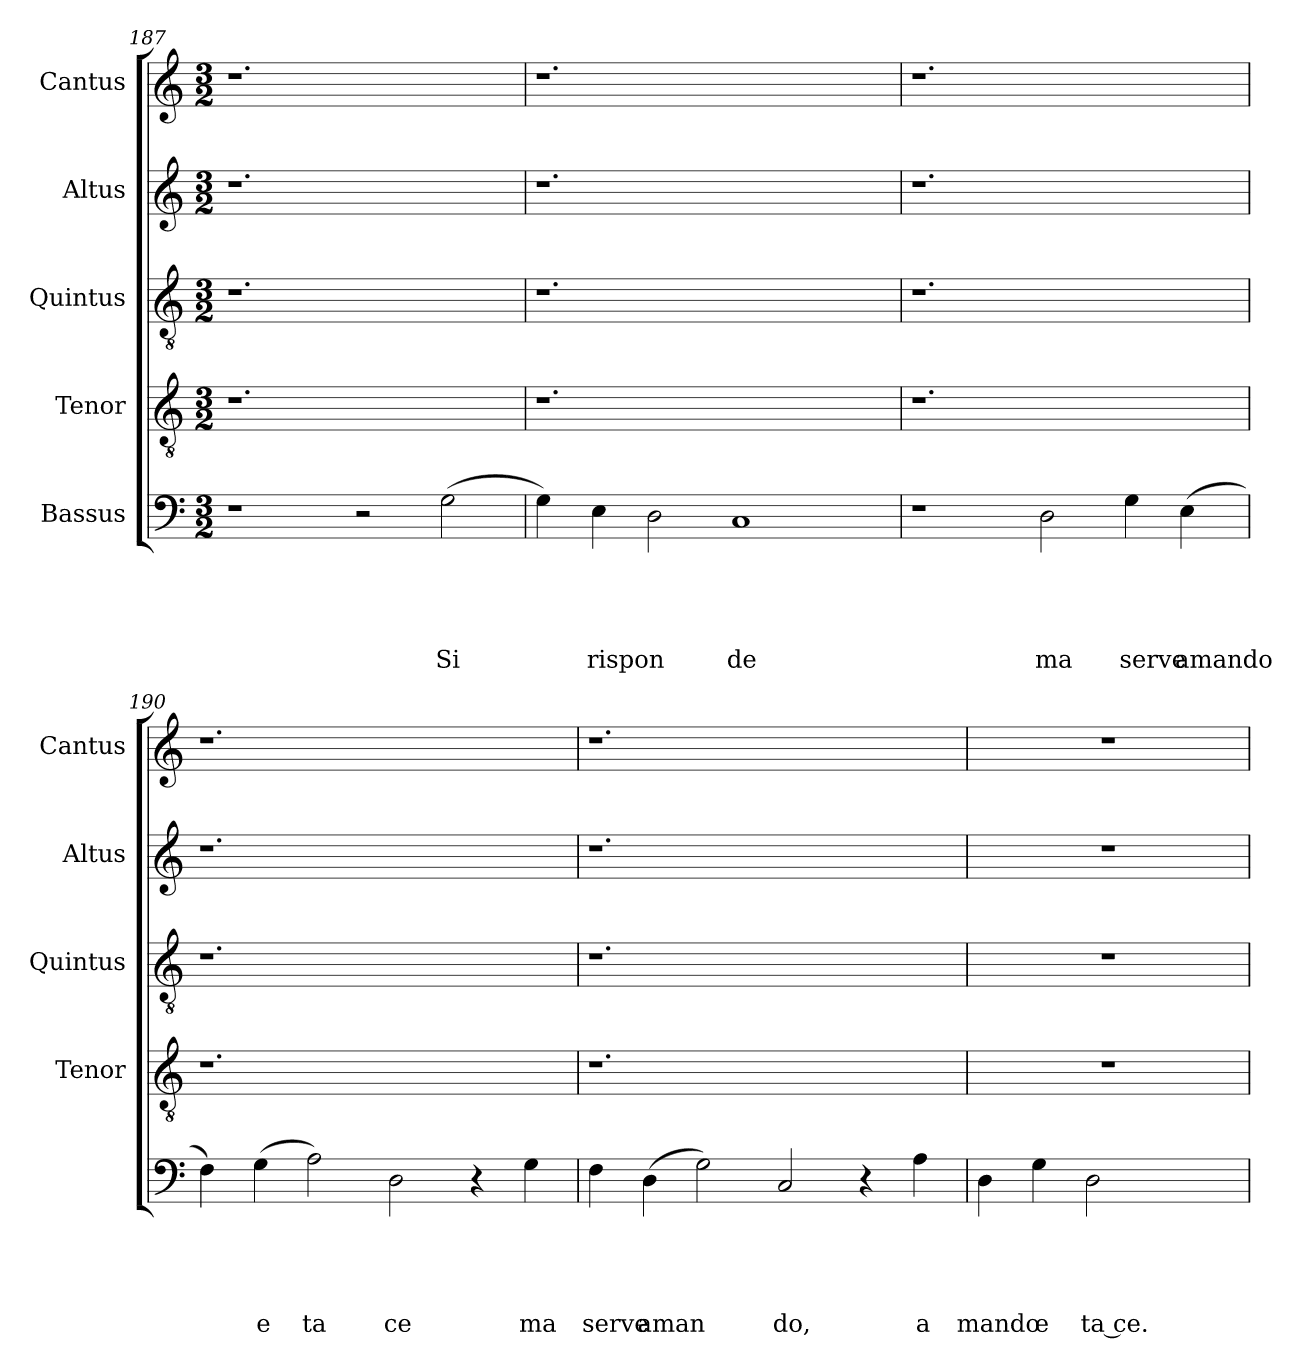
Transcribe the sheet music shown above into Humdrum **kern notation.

**kern	**text	**text	**text	**text	**text	**kern	**kern	**kern	**kern
*part5	*part5	*part5	*part5	*part5	*part5	*part4	*part3	*part2	*part1
*staff5	*staff5	*staff5	*staff5	*staff5	*staff5	*staff4	*staff3	*staff2	*staff1
*I"Bassus	*	*	*	*	*	*I"Tenor	*I"Quintus	*I"Altus	*I"Cantus
*	*	*	*	*	*	*I'Tenor	*I'Quintus	*I'Altus	*I'Cantus
*clefF4	*	*	*	*	*	*clefGv2	*clefGv2	*clefG2	*clefG2
*k[]	*	*	*	*	*	*k[]	*k[]	*k[]	*k[]
*C:	*	*	*	*	*	*C:	*C:	*C:	*C:
*M3/2	*	*	*	*	*	*M3/2	*M3/2	*M3/2	*M3/2
=187	=187	=187	=187	=187	=187	=187	=187	=187	=187
1r	.	.	.	.	.	1.r	1.r	1.r	1.r
2r	.	.	.	.	.	.	.	.	.
!	!	!	!	!	!LO:LY:b	!	!	!	!
(>2G\	.	.	.	.	Si	2ryy	2ryy	2ryy	2ryy
!!LO:LB:g=z
=188	=188	=188	=188	=188	=188	=188	=188	=188	=188
4G\)	.	.	.	.	.	1.r	1.r	1.r	1.r
!	!	!	!	!	!LO:LY:b	!	!	!	!
4E\	.	.	.	.	rispon	.	.	.	.
2D\	.	.	.	.	.	.	.	.	.
!	!	!	!	!	!LO:LY:b	!	!	!	!
1C	.	.	.	.	de	.	.	.	.
.	.	.	.	.	.	2ryy	2ryy	2ryy	2ryy
=189	=189	=189	=189	=189	=189	=189	=189	=189	=189
1r	.	.	.	.	.	1.r	1.r	1.r	1.r
!	!	!	!	!	!LO:LY:b	!	!	!	!
2D\	.	.	.	.	ma	.	.	.	.
!	!	!	!	!	!LO:LY:b	!	!	!	!
4G\	.	.	.	.	serve	2ryy	2ryy	2ryy	2ryy
!	!	!	!	!	!LO:LY:b	!	!	!	!
(<4E\	.	.	.	.	amando	.	.	.	.
=190	=190	=190	=190	=190	=190	=190	=190	=190	=190
4F\)	.	.	.	.	.	1.r	1.r	1.r	1.r
!	!	!	!	!	!LO:LY:b	!	!	!	!
(<4G\	.	.	.	.	e	.	.	.	.
!	!	!	!	!	!LO:LY:b	!	!	!	!
2A\)	.	.	.	.	ta	.	.	.	.
!	!	!	!	!	!LO:LY:b	!	!	!	!
2D\	.	.	.	.	ce	.	.	.	.
4r	.	.	.	.	.	2ryy	2ryy	2ryy	2ryy
!	!	!	!	!	!LO:LY:b	!	!	!	!
4G\	.	.	.	.	ma	.	.	.	.
=191	=191	=191	=191	=191	=191	=191	=191	=191	=191
!	!	!	!	!	!LO:LY:b	!	!	!	!
4F\	.	.	.	.	serve	1.r	1.r	1.r	1.r
!	!	!	!	!	!LO:LY:b	!	!	!	!
(<4D\	.	.	.	.	aman	.	.	.	.
2G\)	.	.	.	.	.	.	.	.	.
!	!	!	!	!	!LO:LY:b	!	!	!	!
2C/	.	.	.	.	do,	.	.	.	.
4r	.	.	.	.	.	2ryy	2ryy	2ryy	2ryy
!	!	!	!	!	!LO:LY:b	!	!	!	!
4A\	.	.	.	.	a	.	.	.	.
=192	=192	=192	=192	=192	=192	=192	=192	=192	=192
!	!	!	!	!	!LO:LY:b	!	!	!	!
4D\	.	.	.	.	mando	1.r	1.r	1.r	1.r
!	!	!	!	!	!LO:LY:b	!	!	!	!
4G\	.	.	.	.	e	.	.	.	.
!	!	!	!	!	!LO:LY:b	!	!	!	!
2D\	.	.	.	.	ta ce.	.	.	.	.
2ryy	.	.	.	.	.	.	.	.	.
=	=	=	=	=	=	=	=	=	=
*-	*-	*-	*-	*-	*-	*-	*-	*-	*-
